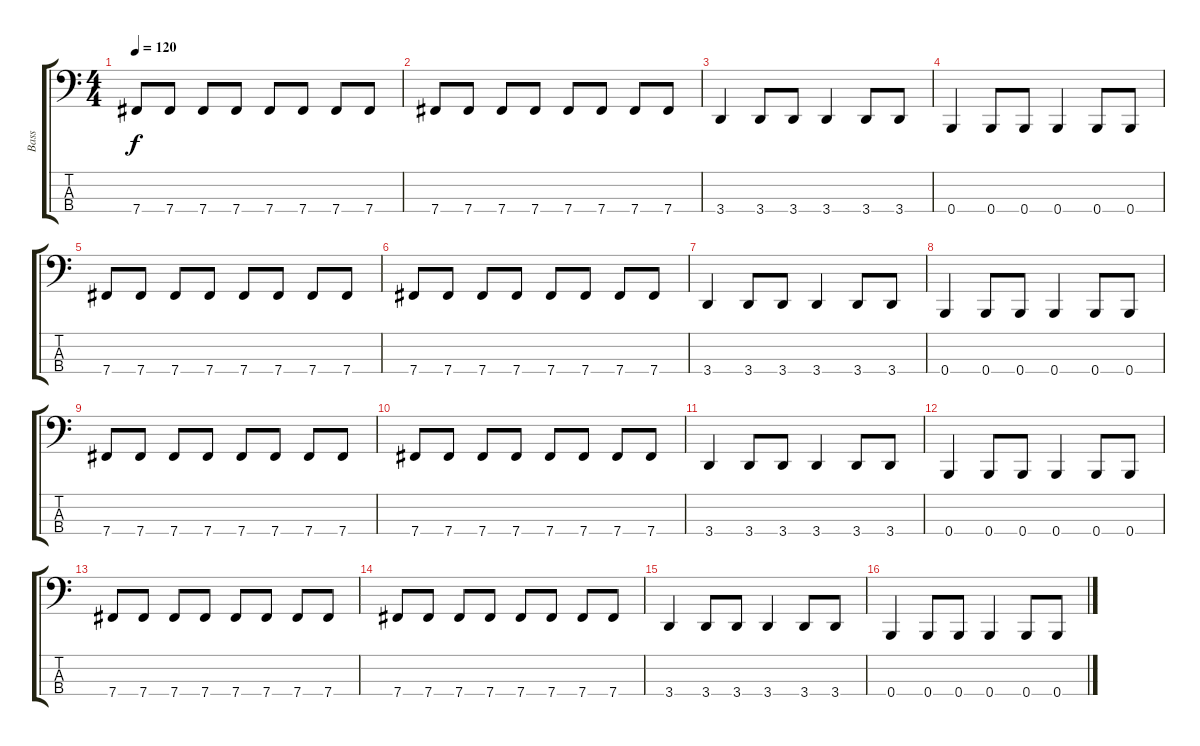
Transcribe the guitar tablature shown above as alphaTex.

\track ("Bass" "Bass") {instrument electricbasspick}
\staff {score tabs}
\tuning (E2 B1 Gb1 B0) {hide}
\ts (4 4)
\tempo 120
\clef f4
\ks c
7.4.8{dy f} 7.4.8 7.4.8 7.4.8 7.4.8 7.4.8 7.4.8 7.4.8 |
7.4.8 7.4.8 7.4.8 7.4.8 7.4.8 7.4.8 7.4.8 7.4.8 |
3.4.4 3.4.8 3.4.8 3.4.4 3.4.8 3.4.8 |
0.4.4 0.4.8 0.4.8 0.4.4 0.4.8 0.4.8 |
7.4.8 7.4.8 7.4.8 7.4.8 7.4.8 7.4.8 7.4.8 7.4.8 |
7.4.8 7.4.8 7.4.8 7.4.8 7.4.8 7.4.8 7.4.8 7.4.8 |
3.4.4 3.4.8 3.4.8 3.4.4 3.4.8 3.4.8 |
0.4.4 0.4.8 0.4.8 0.4.4 0.4.8 0.4.8 |
7.4.8 7.4.8 7.4.8 7.4.8 7.4.8 7.4.8 7.4.8 7.4.8 |
7.4.8 7.4.8 7.4.8 7.4.8 7.4.8 7.4.8 7.4.8 7.4.8 |
3.4.4 3.4.8 3.4.8 3.4.4 3.4.8 3.4.8 |
0.4.4 0.4.8 0.4.8 0.4.4 0.4.8 0.4.8 |
7.4.8 7.4.8 7.4.8 7.4.8 7.4.8 7.4.8 7.4.8 7.4.8 |
7.4.8 7.4.8 7.4.8 7.4.8 7.4.8 7.4.8 7.4.8 7.4.8 |
3.4.4 3.4.8 3.4.8 3.4.4 3.4.8 3.4.8 |
0.4.4 0.4.8 0.4.8 0.4.4 0.4.8 0.4.8
